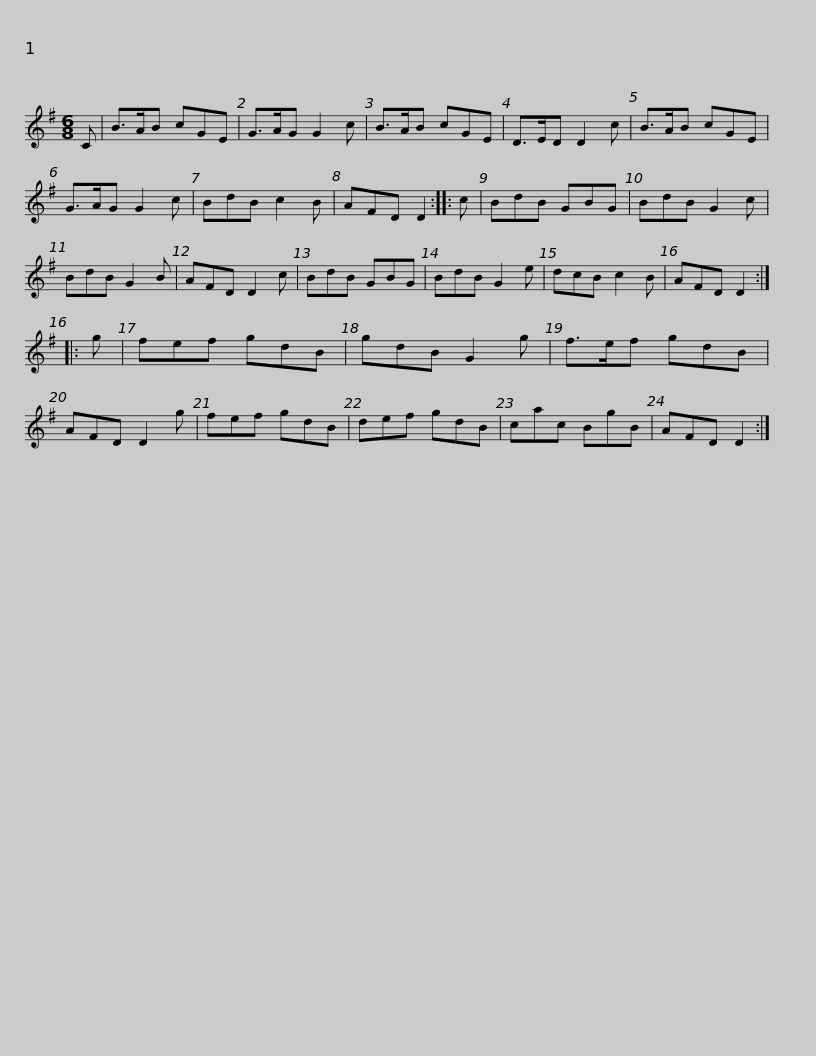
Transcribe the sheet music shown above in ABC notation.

X:1
L:1/8
M:6/8
I:linebreak $
K:G
V:1 treble
V:1
 C | B>AB cGE | G>AG G2 c | B>AB cGE | D>ED D2 c | %5
 B>AB cGE | G>AG G2 c | BdB c2 B |$ AFD D2 :: c | %10
 BdB GBG | BdB G2 c | BdB G2 B | AFD D2 c | BdB GBG | %15
 BdB G2 e | dcB c2 B |$ AFD D2 :: g | fef gdB | %20
 gdB G2 g | f>ef gdB | AFD D2 g | fef gdB | def gdB |$ %25
 cac BgB | AFD D2 :| %27
